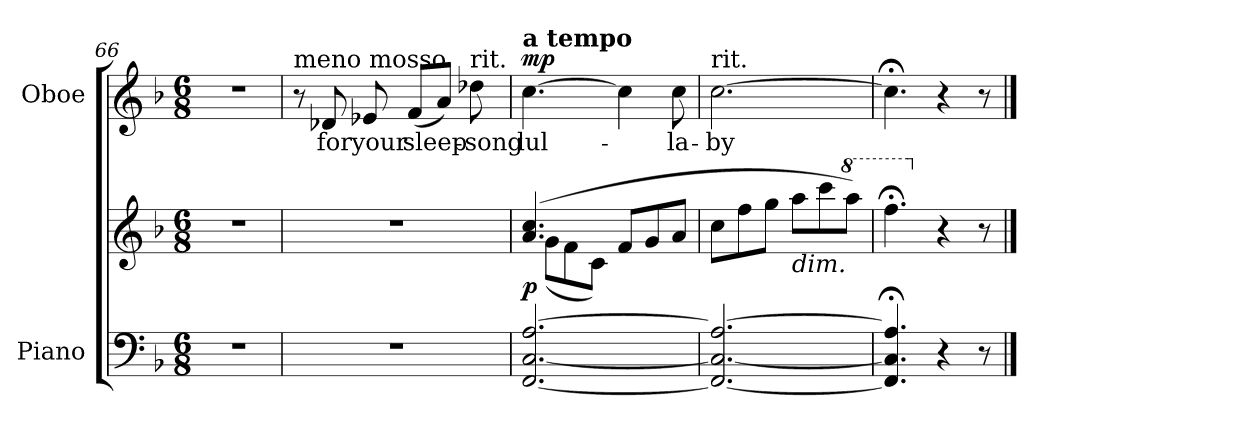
**kern	**kern	**dynam	**kern	**text	**dynam
*part2	*part2	*part2	*part1	*part1	*part1
*staff3	*staff2	*staff2/3	*staff1	*staff1	*staff1
*I"Piano	*	*	*I"Oboe	*	*
*I'Pno.	*	*	*I'Ob.	*	*
*clefF4	*clefG2	*	*clefG2	*	*
*k[b-]	*k[b-]	*	*k[b-]	*	*
*M6/8	*M6/8	*	*M6/8	*	*
=66	=66	=66	=66	=66	=66
2.r	2.r	.	2.r	.	.
!!LO:LB:g=z
=67	=67	=67	=67	=67	=67
!	!	!	!LO:TX:a:t=meno mosso	!	!
2.r	2.r	.	8r	.	.
!	!	!	!	!LO:LY:b	!
.	.	.	8d-X/	for	.
!	!	!	!	!LO:LY:b	!
.	.	.	8e-X/	your	.
!	!	!	!	!LO:LY:b	!
.	.	.	(8f/L	sleep-	.
.	.	.	8a/J)	.	.
!	!	!	!LO:TX:a:t=rit.	!	!
!	!	!	!	!LO:LY:b	!
.	.	.	8dd-X\	-song	.
=68	=68	=68	=68	=68	=68
*	*^	*	*	*	*
!	!	!	!	!LO:TX:a:B:t=a tempo	!	!
!	!	!	!LO:DY:b	!	!LO:LY:b	!LO:DY:a
[2.FF/ [2.C/ [2.A/	(4.a/ 4.cc/	(8g\L	p	[4.cc\	lul-	mp
.	.	8f\	.	.	.	.
.	.	8c\J)	.	.	.	.
.	8f/L	4.ryy	.	4cc\]	.	.
.	8g/	.	.	.	.	.
!	!	!	!	!	!LO:LY:b	!
.	8a/J	.	.	8cc\	-la-	.
*	*v	*v	*	*	*	*
=69	=69	=69	=69	=69	=69
!	!	!	!LO:TX:a:t=rit.	!	!
!	!	!	!	!LO:LY:b	!
2.FF/_ 2.C/_ 2.A/_	8cc\L	.	[2.cc\	-by	.
.	8ff\	.	.	.	.
.	8gg\J	.	.	.	.
!	!LO:TX:b:i:t=dim.	!	!	!	!
.	8aa\L	.	.	.	.
.	8ccc\	.	.	.	.
*	*8va	*	*	*	*
.	8aaa\J)	.	.	.	.
=70	=70	=70	=70	=70	=70
4.FF/];< 4.C/];< 4.A/];<	4.fff;<\	.	4.cc;<\]	.	.
*	*X8va	*	*	*	*
4r	4r	.	4r	.	.
8r	8r	.	8r	.	.
==	==	==	==	==	==
*-	*-	*-	*-	*-	*-
